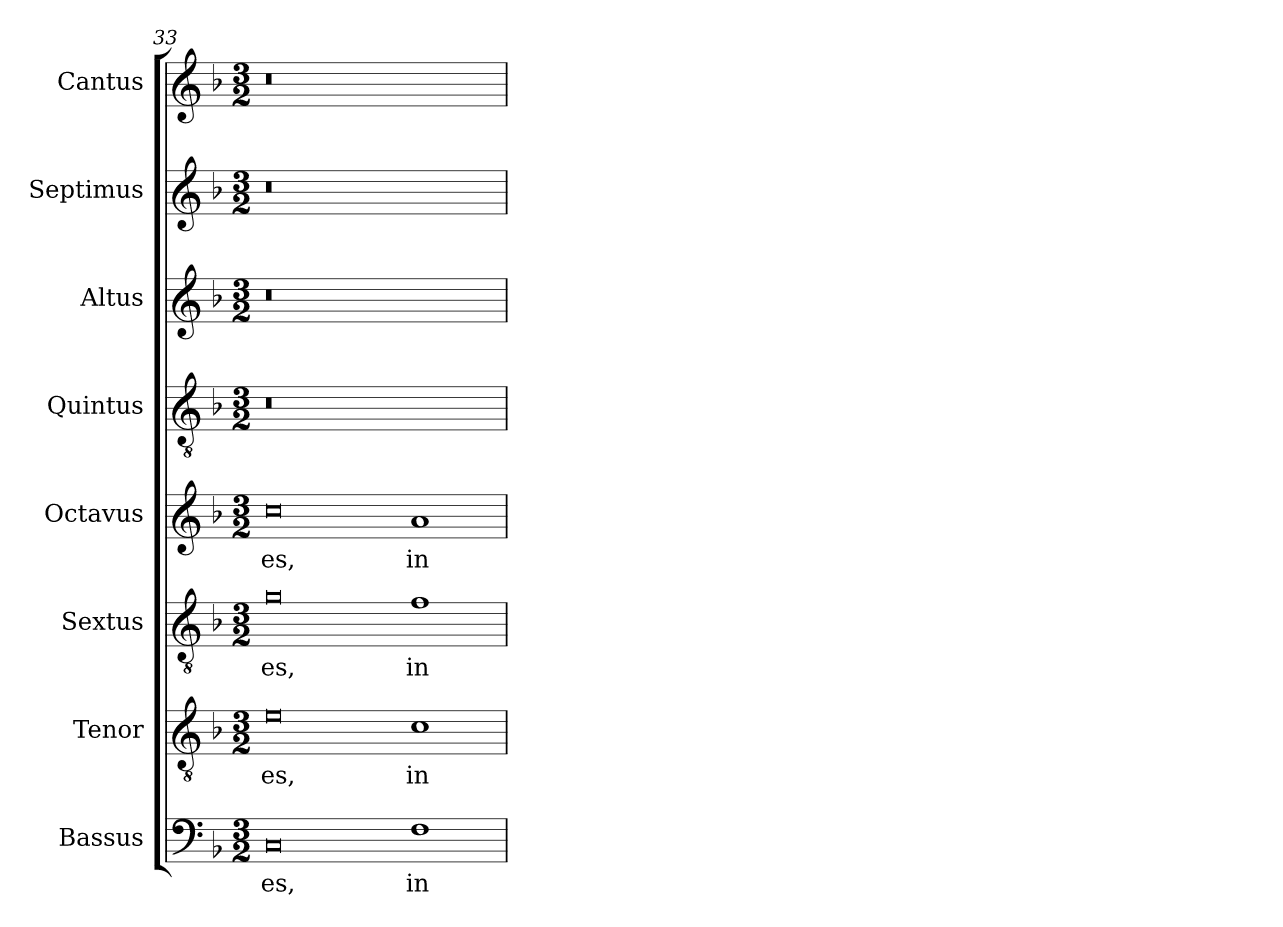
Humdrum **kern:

**kern	**text	**kern	**text	**kern	**text	**kern	**text	**kern	**kern	**kern	**kern
*part8	*part8	*part7	*part7	*part6	*part6	*part5	*part5	*part4	*part3	*part2	*part1
*staff8	*staff8	*staff7	*staff7	*staff6	*staff6	*staff5	*staff5	*staff4	*staff3	*staff2	*staff1
*I"Bassus	*	*I"Tenor	*	*I"Sextus	*	*I"Octavus	*	*I"Quintus	*I"Altus	*I"Septimus	*I"Cantus
*clefF4	*	*clefGv2	*	*clefGv2	*	*clefG2	*	*clefGv2	*clefG2	*clefG2	*clefG2
*k[b-]	*	*k[b-]	*	*k[b-]	*	*k[b-]	*	*k[b-]	*k[b-]	*k[b-]	*k[b-]
*F:	*	*F:	*	*F:	*	*F:	*	*F:	*F:	*F:	*F:
*M3/2	*	*M3/2	*	*M3/2	*	*M3/2	*	*M3/2	*M3/2	*M3/2	*M3/2
=33	=33	=33	=33	=33	=33	=33	=33	=33	=33	=33	=33
!	!LO:LY:b:cj	!	!LO:LY:b:cj	!	!LO:LY:b:cj	!	!LO:LY:b:cj	!	!	!	!
0C	es,	0e	es,	0g	es,	0cc	-es,	0.r	0.r	0.r	0.r
!	!LO:LY:b:cj	!	!LO:LY:b:cj	!	!LO:LY:b:cj	!	!LO:LY:b:cj	!	!	!	!
1F	in	1c	in	1f	in	1a	in	.	.	.	.
=	=	=	=	=	=	=	=	=	=	=	=
*-	*-	*-	*-	*-	*-	*-	*-	*-	*-	*-	*-
